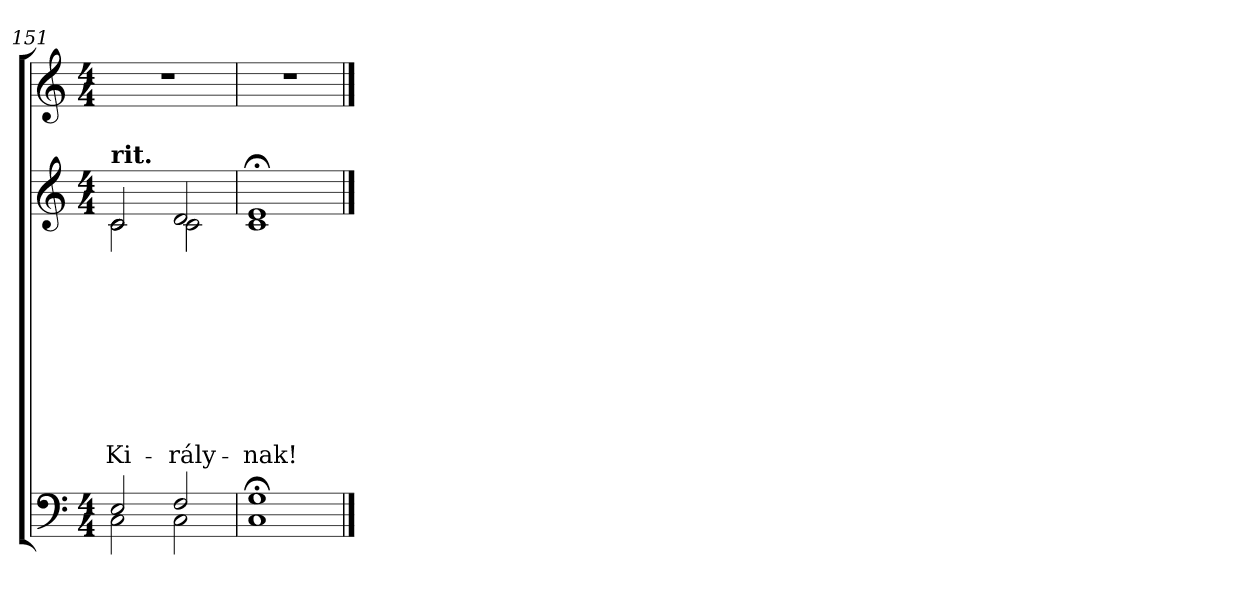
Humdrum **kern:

**kern	**kern	**text	**text	**text	**text	**text	**text	**text	**text	**text	**kern
*part3	*part2	*part2	*part2	*part2	*part2	*part2	*part2	*part2	*part2	*part2	*part1
*staff3	*staff2	*staff2	*staff2	*staff2	*staff2	*staff2	*staff2	*staff2	*staff2	*staff2	*staff1
*clefF4	*clefG2	*	*	*	*	*	*	*	*	*	*clefG2
*k[]	*k[]	*	*	*	*	*	*	*	*	*	*k[]
*a:	*a:	*	*	*	*	*	*	*	*	*	*a:
*M4/4	*M4/4	*	*	*	*	*	*	*	*	*	*M4/4
=151	=151	=151	=151	=151	=151	=151	=151	=151	=151	=151	=151
*^	*^	*	*	*	*	*	*	*	*	*	*
!	!	!LO:TX:a:B:t=rit.	!	!	!	!	!	!	!	!	!	!	!
!	!	!	!	!	!	!	!	!	!	!	!	!LO:LY:b	!
2E/	2C\	2c/	2c\	.	.	.	.	.	.	.	.	Ki-	1r
!	!	!	!	!	!	!	!	!	!	!	!	!LO:LY:b	!
2F/	2C\	2d/	2c\	.	.	.	.	.	.	.	.	-rály-	.
=152	=152	=152	=152	=152	=152	=152	=152	=152	=152	=152	=152	=152	=152
!	!	!	!	!	!	!	!	!	!	!	!	!LO:LY:b	!
1G;<	1C	1e;<	1c	.	.	.	.	.	.	.	.	-nak!	1r
*v	*v	*	*	*	*	*	*	*	*	*	*	*	*
*	*v	*v	*	*	*	*	*	*	*	*	*	*
==	==	==	==	==	==	==	==	==	==	==	==
*-	*-	*-	*-	*-	*-	*-	*-	*-	*-	*-	*-
